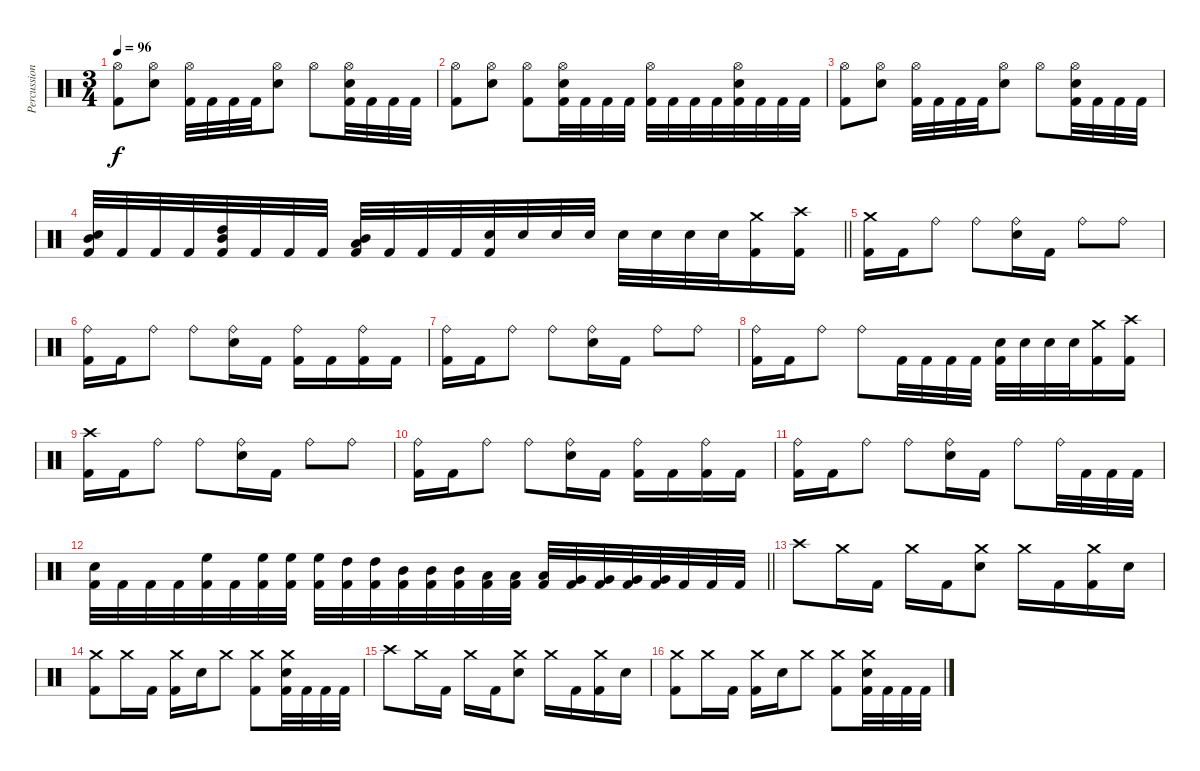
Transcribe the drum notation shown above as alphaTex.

\track ("Percussion" "Percussion") {instrument percussion}
\staff {score}
\articulation defaults
\ts (3 4)
\tempo 96
\clef neutral
\ks c
("Hi-Hat (open)" "Kick (hit) 2").8{dy f} ("Hi-Hat (open)" "Electric Snare (hit)").8 ("Hi-Hat (open)" "Kick (hit) 2").32 "Kick (hit) 2".32 "Kick (hit) 2".32 "Kick (hit) 2".32 ("Hi-Hat (open)" "Electric Snare (hit)").8 "Hi-Hat (open)".8 ("Hi-Hat (open)" "Electric Snare (hit)" "Kick (hit) 2").32 "Kick (hit) 2".32 "Kick (hit) 2".32 "Kick (hit) 2".32 |
("Hi-Hat (open)" "Kick (hit) 2").8 ("Hi-Hat (open)" "Electric Snare (hit)").8 ("Hi-Hat (open)" "Kick (hit) 2").8 ("Hi-Hat (open)" "Electric Snare (hit)" "Kick (hit) 2").32 "Kick (hit) 2".32 "Kick (hit) 2".32 "Kick (hit) 2".32 ("Hi-Hat (open)" "Kick (hit) 2").32 "Kick (hit) 2".32 "Kick (hit) 2".32 "Kick (hit) 2".32 ("Hi-Hat (open)" "Electric Snare (hit)" "Kick (hit) 2").32 "Kick (hit) 2".32 "Kick (hit) 2".32 "Kick (hit) 2".32 |
("Hi-Hat (open)" "Kick (hit) 2").8 ("Hi-Hat (open)" "Electric Snare (hit)").8 ("Hi-Hat (open)" "Kick (hit) 2").32 "Kick (hit) 2".32 "Kick (hit) 2".32 "Kick (hit) 2".32 ("Hi-Hat (open)" "Electric Snare (hit)").8 "Hi-Hat (open)".8 ("Hi-Hat (open)" "Electric Snare (hit)" "Kick (hit) 2").32 "Kick (hit) 2".32 "Kick (hit) 2".32 "Kick (hit) 2".32 |
\barLineRight lightlight
("Mid Tom (hit)" "Electric Snare (hit)" "Kick (hit) 2").32 "Kick (hit) 2".32 "Kick (hit) 2".32 "Kick (hit) 2".32 ("Mid Tom (hit)" "High Tom (hit)" "Kick (hit) 2").32 "Kick (hit) 2".32 "Kick (hit) 2".32 "Kick (hit) 2".32 ("Low Tom (hit)" "Mid Tom (hit)" "Kick (hit) 2").32 "Kick (hit) 2".32 "Kick (hit) 2".32 "Kick (hit) 2".32 ("Electric Snare (hit)" "Kick (hit) 2").32 "Electric Snare (hit)".32 "Electric Snare (hit)".32 "Electric Snare (hit)".32 "Electric Snare (hit)".32 "Electric Snare (hit)".32 "Electric Snare (hit)".32 "Electric Snare (hit)".32 ("Crash medium (hit)" "Kick (hit) 2").16 ("Crash high (hit)" "Kick (hit) 2").16 |
("Crash medium (hit)" "Kick (hit) 2").16 "Kick (hit) 2".16 "Ride (bell)".8 "Ride (bell)".8 ("Ride (bell)" "Electric Snare (hit)").16 "Kick (hit) 2".16 "Ride (bell)".8 "Ride (bell)".8 |
("Ride (bell)" "Kick (hit) 2").16 "Kick (hit) 2".16 "Ride (bell)".8 "Ride (bell)".8 ("Ride (bell)" "Electric Snare (hit)").16 "Kick (hit) 2".16 ("Ride (bell)" "Kick (hit) 2").16 "Kick (hit) 2".16 ("Ride (bell)" "Kick (hit) 2").16 "Kick (hit) 2".16 |
("Ride (bell)" "Kick (hit) 2").16 "Kick (hit) 2".16 "Ride (bell)".8 "Ride (bell)".8 ("Ride (bell)" "Electric Snare (hit)").16 "Kick (hit) 2".16 "Ride (bell)".8 "Ride (bell)".8 |
("Ride (bell)" "Kick (hit) 2").16 "Kick (hit) 2".16 "Ride (bell)".8 "Ride (bell)".8 "Kick (hit) 2".32 "Kick (hit) 2".32 "Kick (hit) 2".32 "Kick (hit) 2".32 ("Electric Snare (hit)" "Kick (hit) 2").32 "Electric Snare (hit)".32 "Electric Snare (hit)".32 "Electric Snare (hit)".32 ("Crash medium (hit)" "Kick (hit) 2").16 ("Crash high (hit)" "Kick (hit) 2").16 |
("Crash high (hit)" "Kick (hit) 2").16 "Kick (hit) 2".16 "Ride (bell)".8 "Ride (bell)".8 ("Ride (bell)" "Electric Snare (hit)").16 "Kick (hit) 2".16 "Ride (bell)".8 "Ride (bell)".8 |
("Ride (bell)" "Kick (hit) 2").16 "Kick (hit) 2".16 "Ride (bell)".8 "Ride (bell)".8 ("Ride (bell)" "Electric Snare (hit)").16 "Kick (hit) 2".16 ("Ride (bell)" "Kick (hit) 2").16 "Kick (hit) 2".16 ("Ride (bell)" "Kick (hit) 2").16 "Kick (hit) 2".16 |
("Ride (bell)" "Kick (hit) 2").16 "Kick (hit) 2".16 "Ride (bell)".8 "Ride (bell)".8 ("Ride (bell)" "Electric Snare (hit)").16 "Kick (hit) 2".16 "Ride (bell)".8 "Ride (bell)".32 "Kick (hit) 2".32 "Kick (hit) 2".32 "Kick (hit) 2".32 |
\barLineRight lightlight
("Electric Snare (hit)" "Kick (hit) 2").32 "Kick (hit) 2".32 "Kick (hit) 2".32 "Kick (hit) 2".32 ("High Floor Tom (hit)" "Kick (hit) 2").32 "Kick (hit) 2".32 ("High Floor Tom (hit)" "Kick (hit) 2").32 ("High Floor Tom (hit)" "Kick (hit) 2").32 ("High Floor Tom (hit)" "Kick (hit) 2").32 ("High Tom (hit)" "Kick (hit) 2").32 ("High Tom (hit)" "Kick (hit) 2").32 ("Mid Tom (hit)" "Kick (hit) 2").32 ("Mid Tom (hit)" "Kick (hit) 2").32 ("Mid Tom (hit)" "Kick (hit) 2").32 ("Low Tom (hit)" "Kick (hit) 2").32 ("Low Tom (hit)" "Kick (hit) 2").32 ("Low Tom (hit)" "Kick (hit) 2").32 ("Very Low Tom (hit)" "Kick (hit) 2").32 ("Very Low Tom (hit)" "Kick (hit) 2").32 ("Very Low Tom (hit)" "Kick (hit) 2").32 ("Very Low Tom (hit)" "Kick (hit) 2").32 "Kick (hit) 2".32 "Kick (hit) 2".32 "Kick (hit) 2".32 |
"Crash high (hit)".8 "Crash medium (hit)".16 "Kick (hit) 2".16 "Crash medium (hit)".16 "Kick (hit) 2".16 ("Crash medium (hit)" "Electric Snare (hit)").8 "Crash medium (hit)".16 "Kick (hit) 2".16 ("Crash medium (hit)" "Kick (hit) 2").16 "Electric Snare (hit)".16 |
("Crash medium (hit)" "Kick (hit) 2").8 "Crash medium (hit)".16 "Kick (hit) 2".16 ("Crash medium (hit)" "Kick (hit) 2").16 "Electric Snare (hit)".16 "Crash medium (hit)".8 ("Crash medium (hit)" "Kick (hit) 2").8 ("Crash medium (hit)" "Electric Snare (hit)" "Kick (hit) 2").32 "Kick (hit) 2".32 "Kick (hit) 2".32 "Kick (hit) 2".32 |
"Crash high (hit)".8 "Crash medium (hit)".16 "Kick (hit) 2".16 "Crash medium (hit)".16 "Kick (hit) 2".16 ("Crash medium (hit)" "Electric Snare (hit)").8 "Crash medium (hit)".16 "Kick (hit) 2".16 ("Crash medium (hit)" "Kick (hit) 2").16 "Electric Snare (hit)".16 |
("Crash medium (hit)" "Kick (hit) 2").8 "Crash medium (hit)".16 "Kick (hit) 2".16 ("Crash medium (hit)" "Kick (hit) 2").16 "Electric Snare (hit)".16 "Crash medium (hit)".8 ("Crash medium (hit)" "Kick (hit) 2").8 ("Crash medium (hit)" "Electric Snare (hit)" "Kick (hit) 2").32 "Kick (hit) 2".32 "Kick (hit) 2".32 "Kick (hit) 2".32
